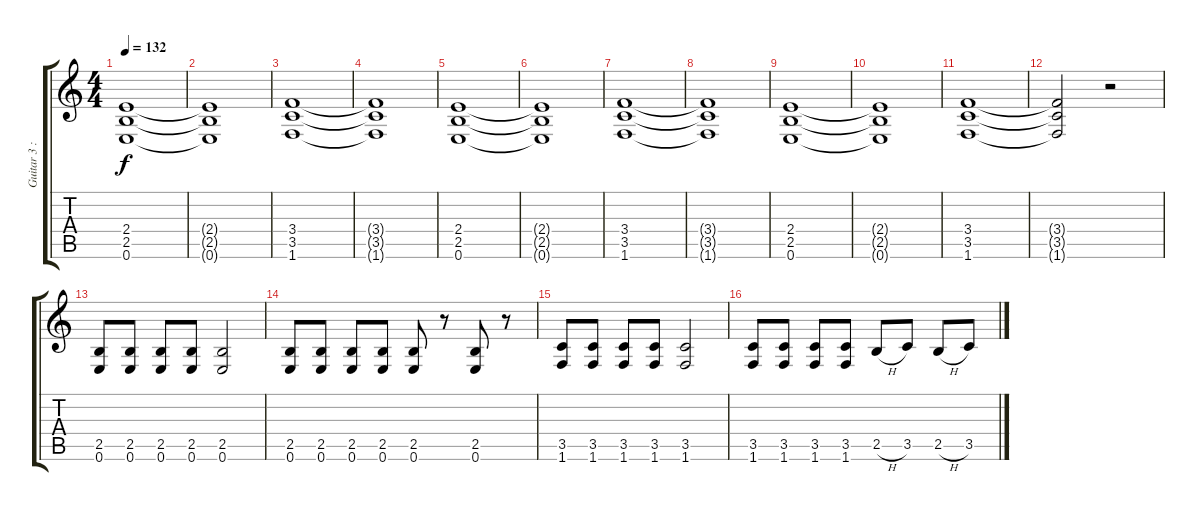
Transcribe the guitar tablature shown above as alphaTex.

\track ("Guitar 3 : Rafael" "Guitar 3 :") {instrument overdrivenguitar}
\staff {score tabs}
\tuning (E4 B3 G3 D3 A2 E2) {hide}
\ts (4 4)
\tempo 132
\clef g2
\ks c
(2.4 2.5 0.6).1{dy f} |
(2.4{t} 2.5{t} 0.6{t}).1 |
(3.4 3.5 1.6).1 |
(3.4{t} 3.5{t} 1.6{t}).1 |
(2.4 2.5 0.6).1 |
(2.4{t} 2.5{t} 0.6{t}).1 |
(3.4 3.5 1.6).1 |
(3.4{t} 3.5{t} 1.6{t}).1 |
(2.4 2.5 0.6).1 |
(2.4{t} 2.5{t} 0.6{t}).1 |
(3.4 3.5 1.6).1 |
(3.4{t} 3.5{t} 1.6{t}).2 r.2 |
(2.5 0.6).8 (2.5 0.6).8 (2.5 0.6).8 (2.5 0.6).8 (2.5 0.6).2 |
(2.5 0.6).8 (2.5 0.6).8 (2.5 0.6).8 (2.5 0.6).8 (2.5 0.6).8 r.8 (2.5 0.6).8 r.8 |
(3.5 1.6).8 (3.5 1.6).8 (3.5 1.6).8 (3.5 1.6).8 (3.5 1.6).2 |
(3.5 1.6).8 (3.5 1.6).8 (3.5 1.6).8 (3.5 1.6).8 2.5{h}.8 3.5.8 2.5{h}.8 3.5.8
